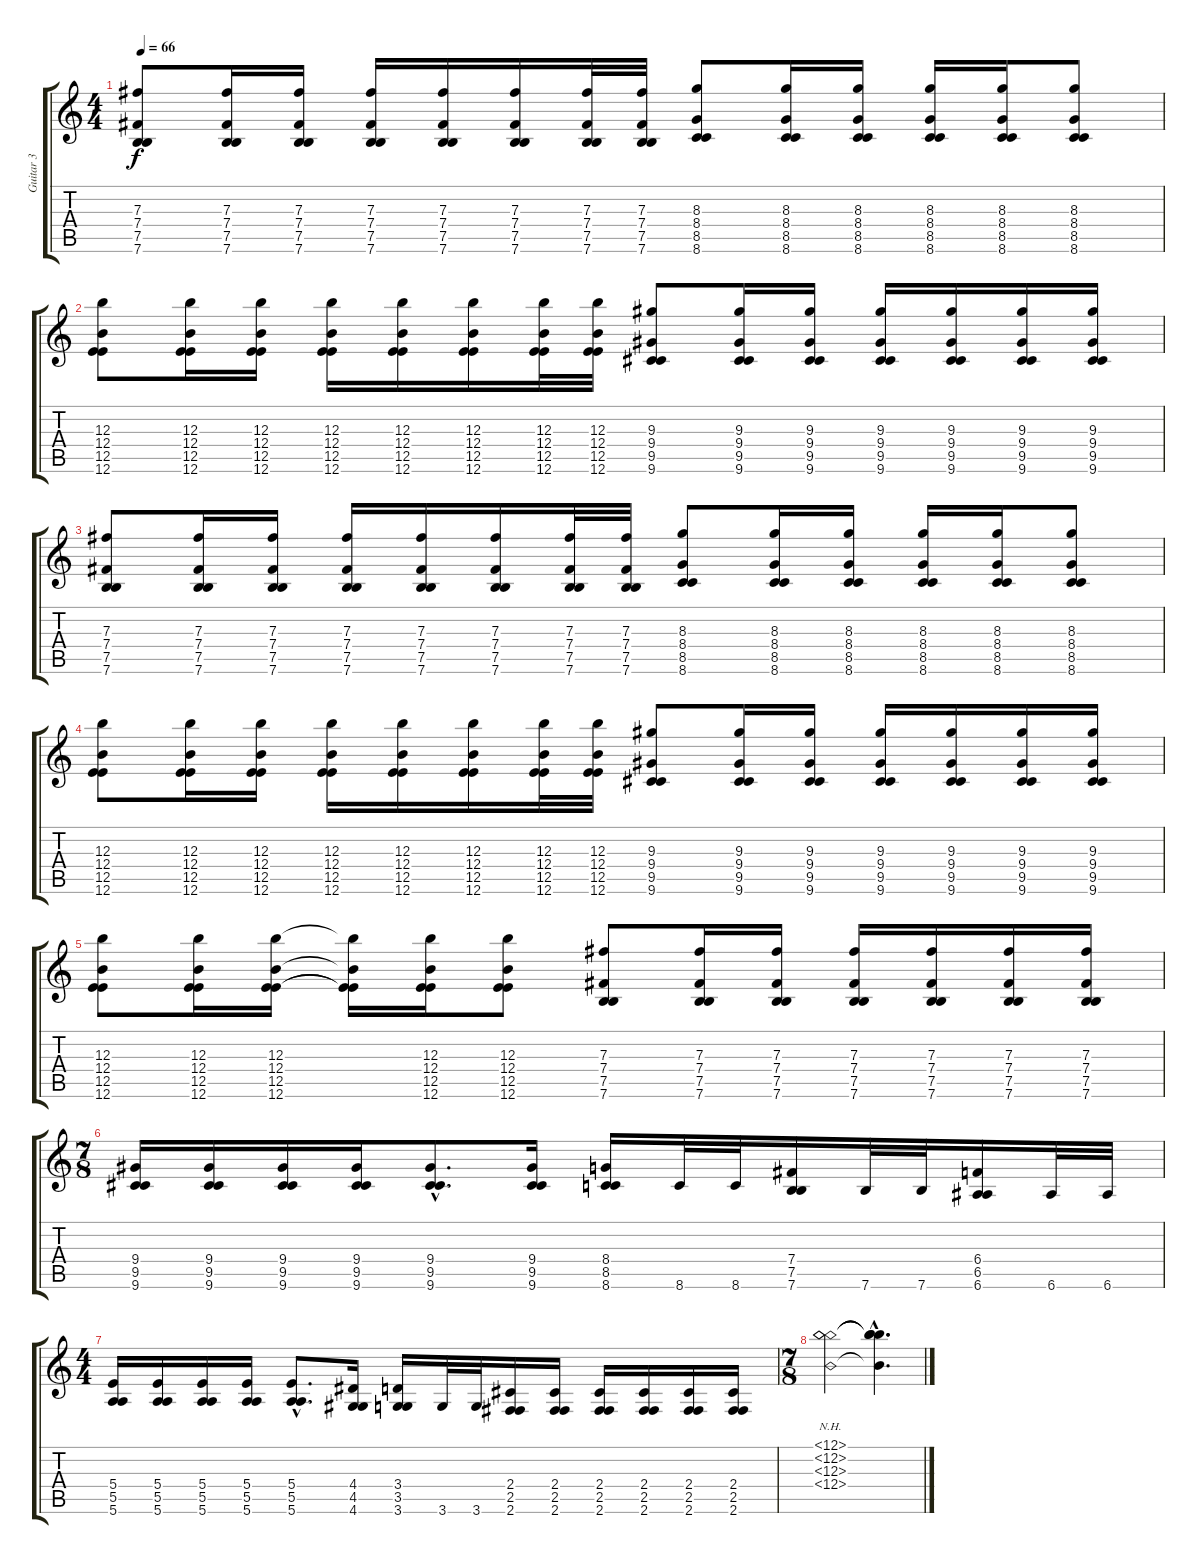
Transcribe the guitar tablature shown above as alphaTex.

\track ("Guitar 3" "Guitar 3") {instrument overdrivenguitar}
\staff {score tabs}
\tuning (B3 B3 B3 B2 E2 E2) {hide}
\ts (4 4)
\tempo 66
\clef g2
\ks c
(7.3 7.4 7.5 7.6).8{dy f} (7.3 7.4 7.5 7.6).16 (7.3 7.4 7.5 7.6).16 (7.3 7.4 7.5 7.6).16 (7.3 7.4 7.5 7.6).16 (7.3 7.4 7.5 7.6).16 (7.3 7.4 7.5 7.6).32 (7.3 7.4 7.5 7.6).32 (8.3 8.4 8.5 8.6).8 (8.3 8.4 8.5 8.6).16 (8.3 8.4 8.5 8.6).16 (8.3 8.4 8.5 8.6).16 (8.3 8.4 8.5 8.6).16 (8.3 8.4 8.5 8.6).8 |
(12.3 12.4 12.5 12.6).8 (12.3 12.4 12.5 12.6).16 (12.3 12.4 12.5 12.6).16 (12.3 12.4 12.5 12.6).16 (12.3 12.4 12.5 12.6).16 (12.3 12.4 12.5 12.6).16 (12.3 12.4 12.5 12.6).32 (12.3 12.4 12.5 12.6).32 (9.3 9.4 9.5 9.6).8 (9.3 9.4 9.5 9.6).16 (9.3 9.4 9.5 9.6).16 (9.3 9.4 9.5 9.6).16 (9.3 9.4 9.5 9.6).16 (9.3 9.4 9.5 9.6).16 (9.3 9.4 9.5 9.6).16 |
(7.3 7.4 7.5 7.6).8 (7.3 7.4 7.5 7.6).16 (7.3 7.4 7.5 7.6).16 (7.3 7.4 7.5 7.6).16 (7.3 7.4 7.5 7.6).16 (7.3 7.4 7.5 7.6).16 (7.3 7.4 7.5 7.6).32 (7.3 7.4 7.5 7.6).32 (8.3 8.4 8.5 8.6).8 (8.3 8.4 8.5 8.6).16 (8.3 8.4 8.5 8.6).16 (8.3 8.4 8.5 8.6).16 (8.3 8.4 8.5 8.6).16 (8.3 8.4 8.5 8.6).8 |
(12.3 12.4 12.5 12.6).8 (12.3 12.4 12.5 12.6).16 (12.3 12.4 12.5 12.6).16 (12.3 12.4 12.5 12.6).16 (12.3 12.4 12.5 12.6).16 (12.3 12.4 12.5 12.6).16 (12.3 12.4 12.5 12.6).32 (12.3 12.4 12.5 12.6).32 (9.3 9.4 9.5 9.6).8 (9.3 9.4 9.5 9.6).16 (9.3 9.4 9.5 9.6).16 (9.3 9.4 9.5 9.6).16 (9.3 9.4 9.5 9.6).16 (9.3 9.4 9.5 9.6).16 (9.3 9.4 9.5 9.6).16 |
(12.3 12.4 12.5 12.6).8 (12.3 12.4 12.5 12.6).16 (12.3 12.4 12.5 12.6).16 (12.3{t} 12.4{t} 12.5{t} 12.6{t}).16 (12.3 12.4 12.5 12.6).16 (12.3 12.4 12.5 12.6).8 (7.3 7.4 7.5 7.6).8 (7.3 7.4 7.5 7.6).16 (7.3 7.4 7.5 7.6).16 (7.3 7.4 7.5 7.6).16 (7.3 7.4 7.5 7.6).16 (7.3 7.4 7.5 7.6).16 (7.3 7.4 7.5 7.6).16 |
\ts (7 8)
(9.4 9.5 9.6).16 (9.4 9.5 9.6).16 (9.4 9.5 9.6).16 (9.4 9.5 9.6).16 (9.4{hac} 9.5{hac} 9.6{hac}).8{d} (9.4 9.5 9.6).16 (8.4 8.5 8.6).16 8.6.32 8.6.32 (7.4 7.5 7.6).16 7.6.32 7.6.32 (6.4 6.5 6.6).16 6.6.32 6.6.32 |
\ts (4 4)
(5.4 5.5 5.6).16 (5.4 5.5 5.6).16 (5.4 5.5 5.6).16 (5.4 5.5 5.6).16 (5.4{hac} 5.5{hac} 5.6{hac}).8{d} (4.4 4.5 4.6).16 (3.4 3.5 3.6).16 3.6.32 3.6.32 (2.4 2.5 2.6).16 (2.4 2.5 2.6).16 (2.4 2.5 2.6).16 (2.4 2.5 2.6).16 (2.4 2.5 2.6).16 (2.4 2.5 2.6).16 |
\ts (7 8)
(12.1{nh} 12.2{nh} 12.3{nh} 12.4{nh}).2{volume 6} (12.1{hac t} 12.2{hac t} 12.3{hac t} 12.4{hac t}).4{d}
